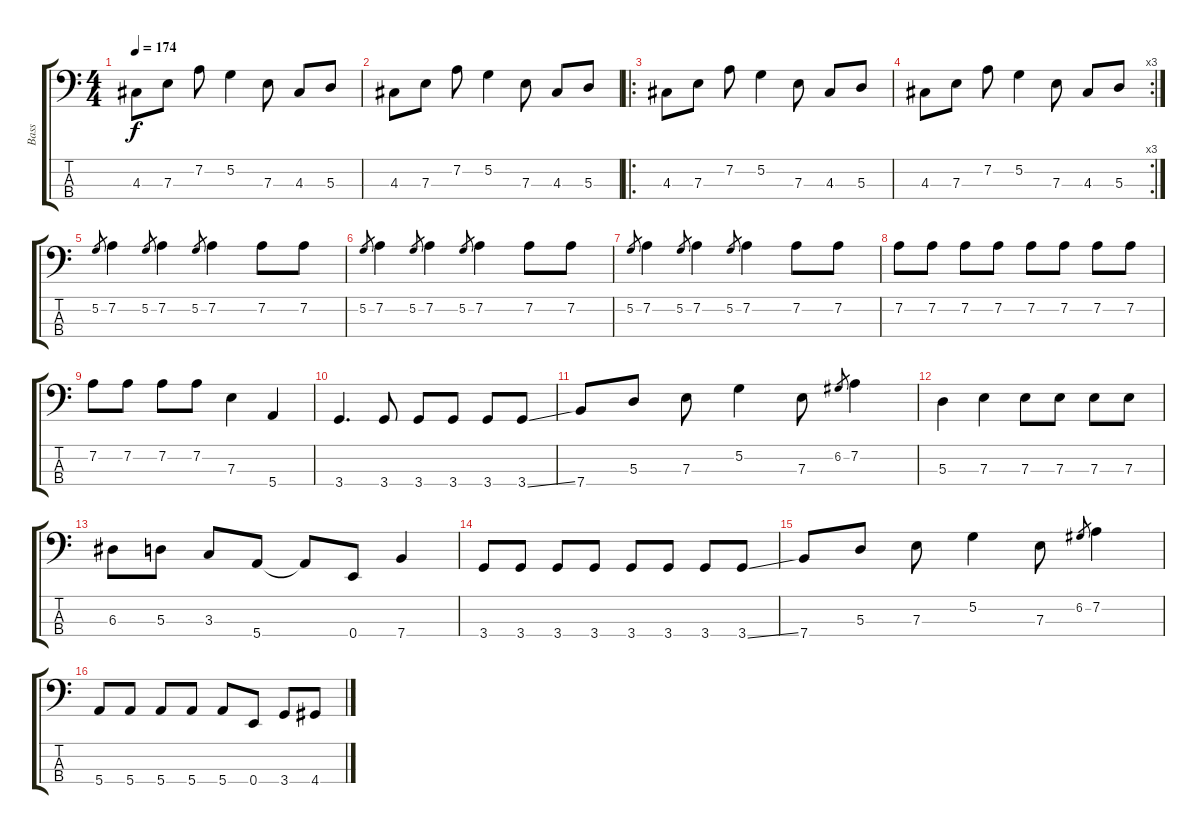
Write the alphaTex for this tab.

\track ("Bass" "Bass") {instrument electricbassfinger}
\staff {score tabs}
\tuning (G2 D2 A1 E1) {hide}
\ts (4 4)
\tempo 174
\clef f4
\ks c
4.3.8{dy f} 7.3.8 7.2.8 5.2.4 7.3.8 4.3.8 5.3.8 |
4.3.8 7.3.8 7.2.8 5.2.4 7.3.8 4.3.8 5.3.8 |
\ro
4.3.8 7.3.8 7.2.8 5.2.4 7.3.8 4.3.8 5.3.8 |
\rc 3
4.3.8 7.3.8 7.2.8 5.2.4 7.3.8 4.3.8 5.3.8 |
5.2.8{gr} 7.2.4 5.2.8{gr} 7.2.4 5.2.8{gr} 7.2.4 7.2.8 7.2.8 |
5.2.8{gr} 7.2.4 5.2.8{gr} 7.2.4 5.2.8{gr} 7.2.4 7.2.8 7.2.8 |
5.2.8{gr} 7.2.4 5.2.8{gr} 7.2.4 5.2.8{gr} 7.2.4 7.2.8 7.2.8 |
7.2.8 7.2.8 7.2.8 7.2.8 7.2.8 7.2.8 7.2.8 7.2.8 |
7.2.8 7.2.8 7.2.8 7.2.8 7.3.4 5.4.4 |
3.4.4{d} 3.4.8 3.4.8 3.4.8 3.4.8 3.4{ss}.8 |
7.4.8 5.3.8 7.3.8 5.2.4 7.3.8 6.2.8{gr} 7.2.4 |
5.3.4 7.3.4 7.3.8 7.3.8 7.3.8 7.3.8 |
6.3.8 5.3.8 3.3.8 5.4.8 5.4{t}.8 0.4.8 7.4.4 |
3.4.8 3.4.8 3.4.8 3.4.8 3.4.8 3.4.8 3.4.8 3.4{ss}.8 |
7.4.8 5.3.8 7.3.8 5.2.4 7.3.8 6.2.8{gr} 7.2.4 |
5.4.8 5.4.8 5.4.8 5.4.8 5.4.8 0.4.8 3.4.8 4.4.8
